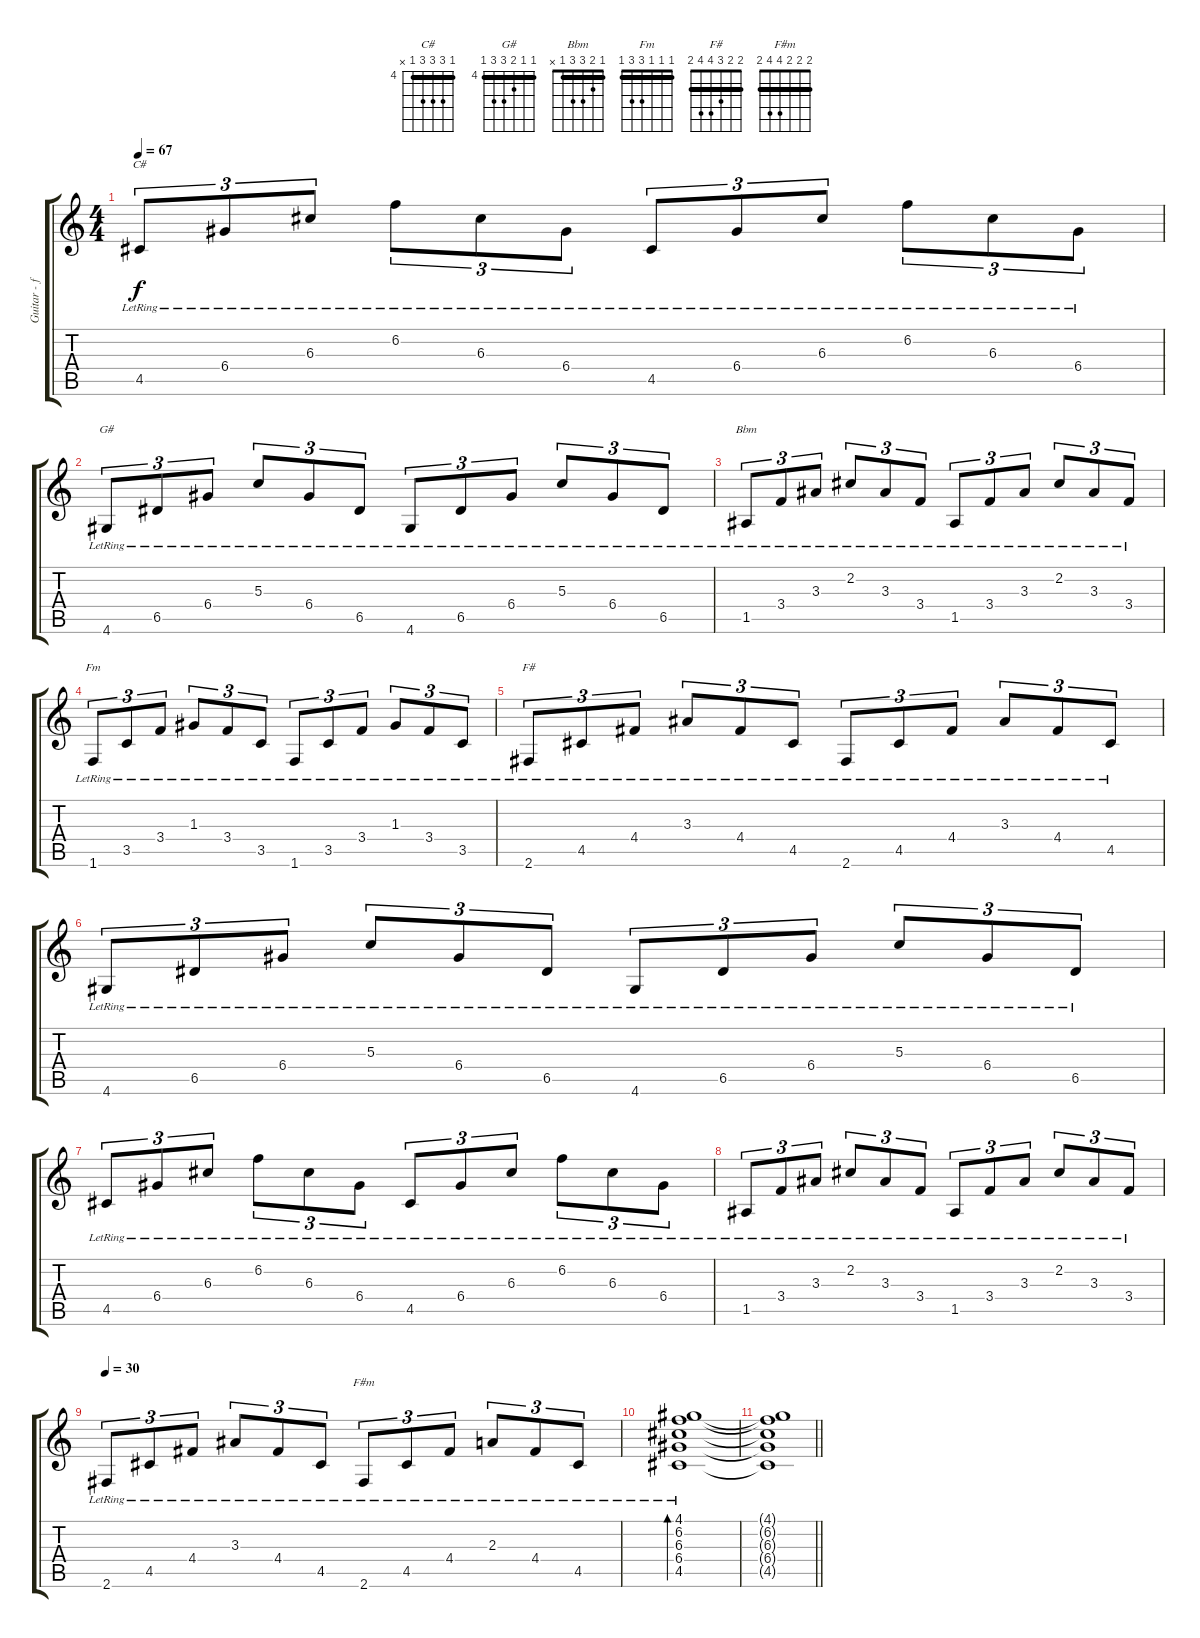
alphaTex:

\track ("Guitar - fingerstyle" "Guitar - f") {instrument electricguitarjazz}
\staff {score tabs}
\tuning (E4 B3 G3 D3 A2 E2) {hide}
\chord ("C#" 4 6 6 6 4 x) {firstfret 4 barre 4}
\chord ("G#" 4 4 5 6 6 4) {firstfret 4 barre 4}
\chord ("Bbm" 1 2 3 3 1 x) {barre 1}
\chord ("Fm" 1 1 1 3 3 1) {barre 1}
\chord ("F#" 2 2 3 4 4 2) {barre 2}
\chord ("F#m" 2 2 2 4 4 2) {barre 2}
\ts (4 4)
\tempo 67
\clef g2
\ks c
4.5{lr}.8{tu (3 2) ch "C#" dy f} 6.4{lr}.8{tu (3 2)} 6.3{lr}.8{tu (3 2)} 6.2{lr}.8{tu (3 2)} 6.3{lr}.8{tu (3 2)} 6.4{lr}.8{tu (3 2)} 4.5{lr}.8{tu (3 2)} 6.4{lr}.8{tu (3 2)} 6.3{lr}.8{tu (3 2)} 6.2{lr}.8{tu (3 2)} 6.3{lr}.8{tu (3 2)} 6.4{lr}.8{tu (3 2)} |
4.6{lr}.8{tu (3 2) ch "G#"} 6.5{lr}.8{tu (3 2)} 6.4{lr}.8{tu (3 2)} 5.3{lr}.8{tu (3 2)} 6.4{lr}.8{tu (3 2)} 6.5{lr}.8{tu (3 2)} 4.6{lr}.8{tu (3 2)} 6.5{lr}.8{tu (3 2)} 6.4{lr}.8{tu (3 2)} 5.3{lr}.8{tu (3 2)} 6.4{lr}.8{tu (3 2)} 6.5{lr}.8{tu (3 2)} |
1.5{lr}.8{tu (3 2) ch "Bbm"} 3.4{lr}.8{tu (3 2)} 3.3{lr}.8{tu (3 2)} 2.2{lr}.8{tu (3 2)} 3.3{lr}.8{tu (3 2)} 3.4{lr}.8{tu (3 2)} 1.5{lr}.8{tu (3 2)} 3.4{lr}.8{tu (3 2)} 3.3{lr}.8{tu (3 2)} 2.2{lr}.8{tu (3 2)} 3.3{lr}.8{tu (3 2)} 3.4{lr}.8{tu (3 2)} |
1.6{lr}.8{tu (3 2) ch "Fm"} 3.5{lr}.8{tu (3 2)} 3.4{lr}.8{tu (3 2)} 1.3{lr}.8{tu (3 2)} 3.4{lr}.8{tu (3 2)} 3.5{lr}.8{tu (3 2)} 1.6{lr}.8{tu (3 2)} 3.5{lr}.8{tu (3 2)} 3.4{lr}.8{tu (3 2)} 1.3{lr}.8{tu (3 2)} 3.4{lr}.8{tu (3 2)} 3.5{lr}.8{tu (3 2)} |
2.6{lr}.8{tu (3 2) ch "F#"} 4.5{lr}.8{tu (3 2)} 4.4{lr}.8{tu (3 2)} 3.3{lr}.8{tu (3 2)} 4.4{lr}.8{tu (3 2)} 4.5{lr}.8{tu (3 2)} 2.6{lr}.8{tu (3 2)} 4.5{lr}.8{tu (3 2)} 4.4{lr}.8{tu (3 2)} 3.3{lr}.8{tu (3 2)} 4.4{lr}.8{tu (3 2)} 4.5{lr}.8{tu (3 2)} |
4.6{lr}.8{tu (3 2)} 6.5{lr}.8{tu (3 2)} 6.4{lr}.8{tu (3 2)} 5.3{lr}.8{tu (3 2)} 6.4{lr}.8{tu (3 2)} 6.5{lr}.8{tu (3 2)} 4.6{lr}.8{tu (3 2)} 6.5{lr}.8{tu (3 2)} 6.4{lr}.8{tu (3 2)} 5.3{lr}.8{tu (3 2)} 6.4{lr}.8{tu (3 2)} 6.5{lr}.8{tu (3 2)} |
4.5{lr}.8{tu (3 2)} 6.4{lr}.8{tu (3 2)} 6.3{lr}.8{tu (3 2)} 6.2{lr}.8{tu (3 2)} 6.3{lr}.8{tu (3 2)} 6.4{lr}.8{tu (3 2)} 4.5{lr}.8{tu (3 2)} 6.4{lr}.8{tu (3 2)} 6.3{lr}.8{tu (3 2)} 6.2{lr}.8{tu (3 2)} 6.3{lr}.8{tu (3 2)} 6.4{lr}.8{tu (3 2)} |
1.5{lr}.8{tu (3 2)} 3.4{lr}.8{tu (3 2)} 3.3{lr}.8{tu (3 2)} 2.2{lr}.8{tu (3 2)} 3.3{lr}.8{tu (3 2)} 3.4{lr}.8{tu (3 2)} 1.5{lr}.8{tu (3 2)} 3.4{lr}.8{tu (3 2)} 3.3{lr}.8{tu (3 2)} 2.2{lr}.8{tu (3 2)} 3.3{lr}.8{tu (3 2)} 3.4{lr}.8{tu (3 2)} |
\tempo 30
2.6{lr}.8{tu (3 2)} 4.5{lr}.8{tu (3 2)} 4.4{lr}.8{tu (3 2)} 3.3{lr}.8{tu (3 2)} 4.4{lr}.8{tu (3 2)} 4.5{lr}.8{tu (3 2)} 2.6{lr}.8{tu (3 2) ch "F#m"} 4.5{lr}.8{tu (3 2)} 4.4{lr}.8{tu (3 2)} 2.3{lr}.8{tu (3 2)} 4.4{lr}.8{tu (3 2)} 4.5{lr}.8{tu (3 2)} |
(4.1{lr} 6.2{lr} 6.3{lr} 6.4{lr} 4.5{lr}).1{bd 240} |
\barLineRight lightlight
(4.1{t} 6.2{t} 6.3{t} 6.4{t} 4.5{t}).1
